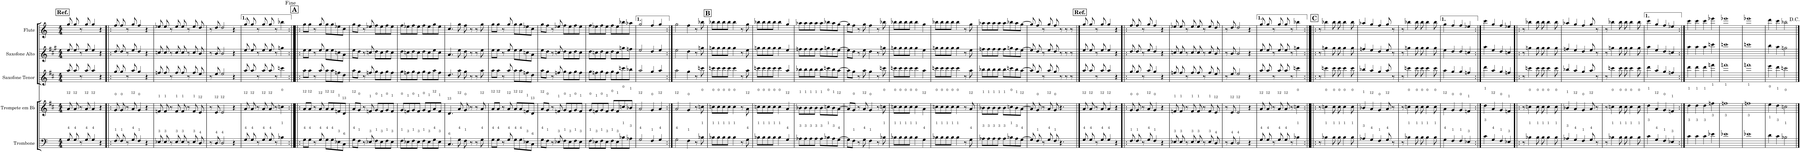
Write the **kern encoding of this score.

**kern	**kern	**kern	**kern	**kern
*part5	*part4	*part3	*part2	*part1
*staff5	*staff4	*staff3	*staff2	*staff1
*I"Trombone	*I"Trompete em Bb	*I"Saxofone Tenor	*I"Saxofone Alto	*I"Flute
*I'Tbn.	*I'Tpt. em Bb	*I'Sax. Tn.	*	*I'Fl.
*clefF4	*clefG2	*clefG2	*clefG2	*clefG2
*	*Trd1c2	*Trd8c14	*Trd5c9	*
*k[]	*k[f#c#]	*k[f#c#]	*k[f#c#g#]	*k[]
*M4/4	*M4/4	*M4/4	*M4/4	*M4/4
!!LO:REH:place=s1:a:B:cj:fs=12:t=Ref.
=1	=1	=1	=1	=1
8G/	8a/	8aa/	8ee/	8gg/
8G/	8a/	8aa/	8ee/	8gg/
8r	8r	8r	8r	8r
8G/	8a/	8aa/	8ee/	8gg/
4G/	4a/	4aa/	4ee/	4gg/
4r	4r	4r	4r	4r
=2!|:	=2!|:	=2!|:	=2!|:	=2!|:
8F/	8g/	8gg/	8dd/	8ff/
8F/	8g/	8gg/	8dd/	8ff/
8r	8r	8r	8r	8r
8G/	8a/	8aa/	8ee/	8gg/
4F/	4g/	4gg/	4dd/	4ff/
4r	4r	4r	4r	4r
=3	=3	=3	=3	=3
8E-X/	8fn/	8ffn/	8ccn/	8ee-X/
8E-/	8f/	8ff/	8cc/	8ee-/
8r	8r	8r	8r	8r
8E-/	8f/	8ff/	8cc/	8ee-/
8E-/	8f/	8ff/	8cc/	8ee-/
8r	8r	8r	8r	8r
8E-/	8f/	8ff/	8cc/	8ee-/
8D/	8e/	8ee/	8b/	8dd/
=4	=4	=4	=4	=4
8r	8r	8r	8r	8r
8D/	8e/	8ee/	8b/	8dd/
2D/	2e/	2ee/	2b/	2dd/
4r	4r	4r	4r	4r
=5	=5	=5	=5	=5
8G/	8a/	8aa/	8ee/	8gg/
8G/	8a/	8aa/	8ee/	8gg/
8r	8r	8r	8r	8r
8G/	8a/	8aa/	8ee/	8gg/
8G/	8a/	8aa/	8ee/	8gg/
8r	8r	8r	8r	8r
4B-X\	4ccn\	4cccn\	4ggn\	4bb-X\
!!LO:REH:place=s1:a:B:cj:fs=14:t=A
=6:|!|:	=6:|!|:	=6:|!|:	=6:|!|:	=6:|!|:
8G\L	8a/L	8aa\L	8ee\L	8gg\L
8G\J	8a/J	8aa\J	8ee\J	8gg\J
8r	8r	8r	8r	8r
8G/	8a/	8aa/	8ee/	8gg/
8G\L	8a/L	8aa\L	8ee\L	8gg\L
8G\	8a/	8aa\	8ee\	8gg\
8E-X\	8fn/	8ffn\	8ccn\	8ee-X\
8C\J	8d/J	8dd\J	8a\J	8cc\J
=7	=7	=7	=7	=7
8G\L	8a/L	8aa\L	8ee\L	8gg\L
8F\J	8g/J	8gg\J	8dd\J	8ff\J
8r	8r	8r	8r	8r
8E-X/	8fn/	8ffn/	8ccn/	8ee-X/
8F\L	8g/L	8gg\L	8dd\L	8ff\L
8E-\	8f/	8ff\	8cc\	8ee-\
8F\	8g/	8gg\	8dd\	8ff\
8E-\J	8f/J	8ff\J	8cc\J	8ee-\J
=8	=8	=8	=8	=8
8F\L	8g/L	8gg\L	8dd\L	8ff\L
8E-X\	8fn/	8ffn\	8ccn\	8ee-X\
8F\	8g/	8gg\	8dd\	8ff\
8E-\J	8f/J	8ff\J	8cc\J	8ee-\J
8F\L	8g/L	8gg\L	8dd\L	8ff\L
8E-\	8f/	8ff\	8cc\	8ee-\
8G\	8a/	8aa\	8ee\	8gg\
8E-\J	8f/J	8ff\J	8cc\J	8ee-\J
=9	=9	=9	=9	=9
4.C/	4.d/	4.dd/	4.a/	4.cc/
8G\	8a/	8aa\	8ee\	8gg\
8F\	8g/	8gg\	8dd\	8ff\
8r	8r	8r	8r	8r
8r	8r	8r	8r	8r
8G\	8a/	8aa\	8ee\	8gg\
=10	=10	=10	=10	=10
8G\L	8a/L	8aa\L	8ee\L	8gg\L
8G\J	8a/J	8aa\J	8ee\J	8gg\J
8r	8r	8r	8r	8r
8G/	8a/	8aa/	8ee/	8gg/
8G\L	8a/L	8aa\L	8ee\L	8gg\L
8G\	8a/	8aa\	8ee\	8gg\
8E-X\	8fn/	8ffn\	8ccn\	8ee-X\
8C\J	8d/J	8dd\J	8a\J	8cc\J
=11	=11	=11	=11	=11
8G\L	8a/L	8aa\L	8ee\L	8gg\L
8F\J	8g/J	8gg\J	8dd\J	8ff\J
8r	8r	8r	8r	8r
8E-X/	8fn/	8ffn/	8ccn/	8ee-X/
8F\L	8g/L	8gg\L	8dd\L	8ff\L
8E-\	8f/	8ff\	8cc\	8ee-\
8F\	8g/	8gg\	8dd\	8ff\
8E-\J	8f/J	8ff\J	8cc\J	8ee-\J
=12	=12	=12	=12	=12
8F\L	8g/L	8gg\L	8dd\L	8ff\L
8E-X\	8fn/	8ffn\	8ccn\	8ee-X\
8F\	8g/	8gg\	8dd\	8ff\
8E-\J	8f/J	8ff\J	8cc\J	8ee-\J
8F\L	8g/L	8gg\L	8dd\L	8ff\L
8E-\	8f/	8ff\	8cc\	8ee-\
8B-X\	8ccn/	8cccn\	8ggn\	8bb-X\
8A-X\J	8b-X/J	8bb-X\J	8ffn\J	8aa-X\J
=13	=13	=13	=13	=13
2G/	2a/	2aa/	2ee/	2gg/
4F/	4g/	4gg/	4dd/	4ff/
4G/	4a/	4aa/	4ee/	4gg/
=14:|!	=14:|!	=14:|!	=14:|!	=14:|!
2G\	2a/	2aa\	2ee\	2gg\
4F\	4g/	4gg\	4dd\	4ff\
8r	8r	8r	8r	8r
8B-X\	8ccn\	8cccn\	8ggn\	8bb-X\
!!LO:REH:place=s1:a:B:cj:fs=14:t=B
=15	=15	=15	=15	=15
8B-X\L	8ccn\L	8cccn\L	8ggn\L	8bb-X\L
8B-\	8cc\	8ccc\	8gg\	8bb-\
8B-\	8cc\	8ccc\	8gg\	8bb-\
8B-\J	8cc\J	8ccc\J	8gg\J	8bb-\J
4B-\	4cc\	4ccc\	4gg\	4bb-\
8r	8r	8r	8r	8r
8G\	8a\	8aa\	8ee\	8gg\
=16	=16	=16	=16	=16
8B-X\L	8ccn\L	8cccn\L	8ggn\L	8bb-X\L
8B-\	8cc\	8ccc\	8gg\	8bb-\
8B-\	8cc\	8ccc\	8gg\	8bb-\
8B-\J	8cc\J	8ccc\J	8gg\J	8bb-\J
4B-\	4cc\	4ccc\	4gg\	4bb-\
4G/	4a/	4aa/	4ee/	4gg/
=17	=17	=17	=17	=17
8A-X\L	8b-X\L	8bb-X\L	8ffn\L	8aa-X\L
8A-\	8b-\	8bb-\	8ff\	8aa-\
8A-\	8b-\	8bb-\	8ff\	8aa-\
8A-\J	8b-\J	8bb-\J	8ff\J	8aa-\J
8A-\L	8b-\L	8bb-\L	8ff\L	8aa-\L
8B-X\	8ccn\	8cccn\	8ggn\	8bb-X\
8A-\	8b-\	8bb-\	8ff\	8aa-\
[8G\J	[8a\J	[8aa\J	[8ee\J	[8gg\J
=18	=18	=18	=18	=18
8G\L]	8a/L]	8aa\L]	8ee\L]	8gg\L]
8F\J	8g/J	8gg\J	8dd\J	8ff\J
8r	8r	8r	8r	8r
8G\	8a/	8aa\	8ee\	8gg\
4F\	4g/	4gg\	4dd\	4ff\
8r	8r	8r	8r	8r
8B-X\	8ccn\	8cccn\	8ggn\	8bb-X\
=19	=19	=19	=19	=19
8B-X\L	8ccn\L	8cccn\L	8ggn\L	8bb-X\L
8B-\	8cc\	8ccc\	8gg\	8bb-\
8B-\	8cc\	8ccc\	8gg\	8bb-\
8B-\J	8cc\J	8ccc\J	8gg\J	8bb-\J
4B-\	4cc\	4ccc\	4gg\	4bb-\
4G\	4a\	4aa\	4ee\	4gg\
=20	=20	=20	=20	=20
8B-X\L	8ccn\L	8cccn\L	8ggn\L	8bb-X\L
8B-\	8cc\	8ccc\	8gg\	8bb-\
8B-\	8cc\	8ccc\	8gg\	8bb-\
8B-\J	8cc\J	8ccc\J	8gg\J	8bb-\J
4B-\	4cc\	4ccc\	4gg\	4bb-\
8r	8r	8r	8r	8r
8G\	8a/	8aa\	8ee\	8gg\
=21	=21	=21	=21	=21
8A-X\L	8b-X\L	8bb-X\L	8ffn\L	8aa-X\L
8A-\	8b-\	8bb-\	8ff\	8aa-\
8A-\	8b-\	8bb-\	8ff\	8aa-\
8A-\J	8b-\J	8bb-\J	8ff\J	8aa-\J
8A-\L	8b-\L	8bb-\L	8ff\L	8aa-\L
8B-X\	8ccn\	8cccn\	8ggn\	8bb-X\
8A-\	8b-\	8bb-\	8ff\	8aa-\
[8G\J	[8a\J	[8aa\J	[8ee\J	[8gg\J
=22	=22	=22	=22	=22
8G/]	8a/]	8aa/]	8ee/]	8gg/]
8F/	8g/	8gg/	8dd/	8ff/
8r	8r	8r	8r	8r
8G/	8a/	8aa/	8ee/	8gg/
8F/	8g/	8gg/	8dd/	8ff/
4.r	4.r	8r	8r	8r
.	.	8r	8r	8r
.	.	8r	8r	8r
!!LO:REH:place=s1:a:B:cj:fs=12:t=Ref.
==23	==23	==23	==23	==23
8G/	8a/	8aa/	8ee/	8gg/
8G/	8a/	8aa/	8ee/	8gg/
8r	8r	8r	8r	8r
8G/	8a/	8aa/	8ee/	8gg/
4G/	4a/	4aa/	4ee/	4gg/
4r	4r	4r	4r	4r
=24!|:	=24!|:	=24!|:	=24!|:	=24!|:
8F/	8g/	8gg/	8dd/	8ff/
8F/	8g/	8gg/	8dd/	8ff/
8r	8r	8r	8r	8r
8G/	8a/	8aa/	8ee/	8gg/
4F/	4g/	4gg/	4dd/	4ff/
4r	4r	4r	4r	4r
=25	=25	=25	=25	=25
8E-X/	8fn/	8ffn/	8ccn/	8ee-X/
8E-/	8f/	8ff/	8cc/	8ee-/
8r	8r	8r	8r	8r
8E-/	8f/	8ff/	8cc/	8ee-/
8E-/	8f/	8ff/	8cc/	8ee-/
8r	8r	8r	8r	8r
8E-/	8f/	8ff/	8cc/	8ee-/
8D/	8e/	8ee/	8b/	8dd/
=26	=26	=26	=26	=26
8r	8r	8r	8r	8r
8D/	8e/	8ee/	8b/	8dd/
2D/	2e/	2ee/	2b/	2dd/
4r	4r	4r	4r	4r
=27	=27	=27	=27	=27
8G/	8a/	8aa/	8ee/	8gg/
8G/	8a/	8aa/	8ee/	8gg/
8r	8r	8r	8r	8r
8G/	8a/	8aa/	8ee/	8gg/
8G/	8a/	8aa/	8ee/	8gg/
8r	8r	8r	8r	8r
4B-X\	4ccn\	4cccn\	4ggn\	4bb-X\
!!LO:REH:place=s1:a:B:cj:fs=14:t=C
=28:|!|:	=28:|!|:	=28:|!|:	=28:|!|:	=28:|!|:
8r	8r	8r	8r	8r
4B-X\	4ccn\	4cccn\	4ggn\	4bb-X\
8B-\	8cc\	8ccc\	8gg\	8bb-\
8B-\	8cc\	8ccc\	8gg\	8bb-\
4B-\	4cc\	4ccc\	4gg\	4bb-\
8B-\	8cc\	8ccc\	8gg\	8bb-\
=29	=29	=29	=29	=29
4A-X/	4b-X/	4bb-X/	4ffn/	4aa-X/
4G/	4a/	4aa/	4ee/	4gg/
4F/	4g/	4gg/	4dd/	4ff/
8G/	8a/	8aa/	8ee/	8gg/
8r	8r	8r	8r	8r
=30	=30	=30	=30	=30
8r	8r	8r	8r	8r
4B-X\	4ccn\	4cccn\	4ggn\	4bb-X\
8B-\	8cc\	8ccc\	8gg\	8bb-\
8B-\	8cc\	8ccc\	8gg\	8bb-\
4B-\	4cc\	4ccc\	4gg\	4bb-\
8B-\	8cc\	8ccc\	8gg\	8bb-\
=31	=31	=31	=31	=31
4G\	4a\	4aa\	4ee\	4gg\
4F/	4g/	4gg/	4dd/	4ff/
4F/	4g/	4gg/	4dd/	4ff/
4E-X/	4fn/	4ffn/	4ccn/	4ee-X/
=32:|!	=32:|!	=32:|!	=32:|!	=32:|!
4c\	4dd\	4ddd\	4aa\	4ccc\
4G/	4a/	4aa/	4ee/	4gg/
4F/	4g/	4gg/	4dd/	4ff/
4E-X/	4fn/	4ffn/	4ccn/	4ee-X/
=33!|:	=33!|:	=33!|:	=33!|:	=33!|:
8r	8r	8r	8r	8r
4B-X\	4ccn\	4cccn\	4ggn\	4bb-X\
8B-\	8cc\	8ccc\	8gg\	8bb-\
8B-\	8cc\	8ccc\	8gg\	8bb-\
4B-\	4cc\	4ccc\	4gg\	4bb-\
8B-\	8cc\	8ccc\	8gg\	8bb-\
=34	=34	=34	=34	=34
4A-X/	4b-X/	4bb-X/	4ffn/	4aa-X/
4G/	4a/	4aa/	4ee/	4gg/
4F/	4g/	4gg/	4dd/	4ff/
8G/	8a/	8aa/	8ee/	8gg/
8r	8r	8r	8r	8r
=35	=35	=35	=35	=35
8r	8r	8r	8r	8r
4B-X\	4ccn\	4cccn\	4ggn\	4bb-X\
8B-\	8cc\	8ccc\	8gg\	8bb-\
8B-\	8cc\	8ccc\	8gg\	8bb-\
4B-\	4cc\	4ccc\	4gg\	4bb-\
8B-\	8cc\	8ccc\	8gg\	8bb-\
=36	=36	=36	=36	=36
4c\	4dd\	4ddd\	4aa\	4ccc\
4G/	4a/	4aa/	4ee/	4gg/
4F/	4g/	4gg/	4dd/	4ff/
4E-X/	4fn/	4ffn/	4ccn/	4ee-X/
=37:|!	=37:|!	=37:|!	=37:|!	=37:|!
4c\	4dd\	4ddd\	4aa\	4ccc\
4c\	4dd\	4ddd\	4aa\	4ccc\
4c\	4dd\	4ddd\	4aa\	4ccc\
4e-X\	4ffn\	4fffn\	4cccn\	4eee-X\
=38	=38	=38	=38	=38
1e-X	1ffn	1fffn	1cccn	1eee-X
=39	=39	=39	=39	=39
1e-X	1ffn	1fffn	1cccn	1eee-X
=40	=40	=40	=40	=40
4d\	4ee\	4eee\	4bb\	4ddd\
4c\	4dd\	4ddd\	4aa\	4ccc\
2B-X\	2ccn\	2cccn\	2ggn\	2bb-X\
==	==	==	==	==
*-	*-	*-	*-	*-
